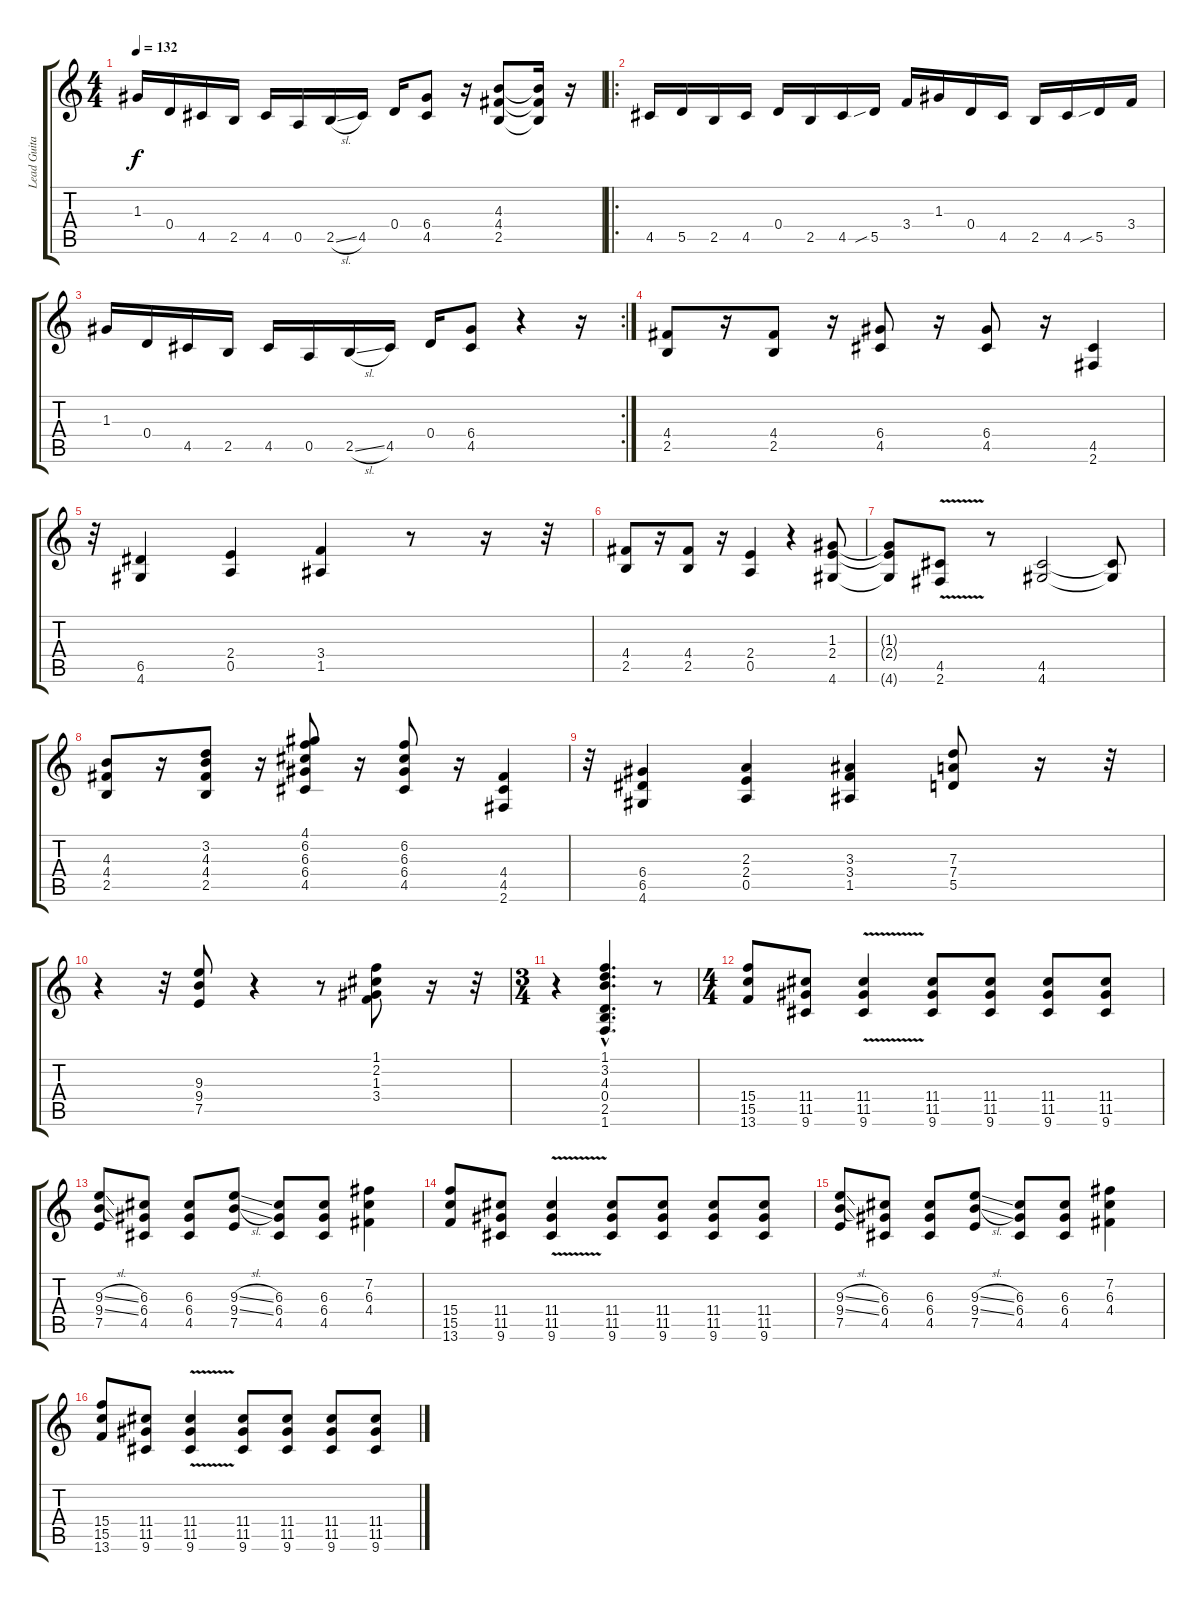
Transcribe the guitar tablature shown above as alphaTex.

\track ("Lead Guitar" "Lead Guita") {instrument distortionguitar}
\staff {score tabs}
\tuning (E4 B3 G3 D3 A2 E2) {hide}
\ts (4 4)
\tempo 132
\clef g2
\ks c
1.3.16{dy f} 0.4.16 4.5.16 2.5.16 4.5.16 0.5.16 2.5{sl}.16 4.5.16 0.4.16 (6.4 4.5).8 r.16 (4.3 4.4 2.5).8 (4.3{t} 4.4{t} 2.5{t}).16 r.16 |
\ro
4.5.16 5.5.16 2.5.16 4.5.16 0.4.16 2.5.16 4.5.16 5.5{sib}.16 3.4.16 1.3.16 0.4.16 4.5.16 2.5.16 4.5.16 5.5{sib}.16 3.4.16 |
\rc 2
1.3.16 0.4.16 4.5.16 2.5.16 4.5.16 0.5.16 2.5{sl}.16 4.5.16 0.4.16 (6.4 4.5).8 r.4 r.16 |
(4.4 2.5).8 r.16 (4.4 2.5).8 r.16 (6.4 4.5).8 r.16 (6.4 4.5).8 r.16 (4.5 2.6).4 |
r.32 (6.5 4.6).4 (2.4 0.5).4 (3.4 1.5).4 r.8 r.16 r.32 |
(4.4 2.5).8 r.16 (4.4 2.5).8 r.16 (2.4 0.5).4 r.4 (1.3 2.4 4.6).8 |
(1.3{t} 2.4{t} 4.6{t}).8 (4.5 2.6{v}).8 r.8 (4.5 4.6).2 (4.5{t} 4.6{t}).8 |
(4.3 4.4 2.5).8 r.16 (3.2 4.3 4.4 2.5).8 r.16 (4.1 6.2 6.3 6.4 4.5).8 r.16 (6.2 6.3 6.4 4.5).8 r.16 (4.4 4.5 2.6).4 |
r.32 (6.4 6.5 4.6).4 (2.3 2.4 0.5).4 (3.3 3.4 1.5).4 (7.3 7.4 5.5).8 r.16 r.32 |
r.4 r.32 (9.3 9.4 7.5).8 r.4 r.8 (1.1 2.2 1.3 3.4).8 r.16 r.32 |
\ts (3 4)
r.4 (1.1{hac} 3.2{hac} 4.3{hac} 0.4{hac} 2.5{hac} 1.6{hac}).4{d} r.8 |
\ts (4 4)
(15.4 15.5 13.6).8 (11.4 11.5 9.6).8 (11.4 11.5 9.6{v}).4 (11.4 11.5 9.6).8 (11.4 11.5 9.6).8 (11.4 11.5 9.6).8 (11.4 11.5 9.6).8 |
(9.3{sl} 9.4{sl} 7.5).8 (6.3 6.4 4.5).8 (6.3 6.4 4.5).8 (9.3{sl} 9.4{sl} 7.5).8 (6.3 6.4 4.5).8 (6.3 6.4 4.5).8 (7.2 6.3 4.4).4 |
(15.4 15.5 13.6).8 (11.4 11.5 9.6).8 (11.4 11.5 9.6{v}).4 (11.4 11.5 9.6).8 (11.4 11.5 9.6).8 (11.4 11.5 9.6).8 (11.4 11.5 9.6).8 |
(9.3{sl} 9.4{sl} 7.5).8 (6.3 6.4 4.5).8 (6.3 6.4 4.5).8 (9.3{sl} 9.4{sl} 7.5).8 (6.3 6.4 4.5).8 (6.3 6.4 4.5).8 (7.2 6.3 4.4).4 |
(15.4 15.5 13.6).8 (11.4 11.5 9.6).8 (11.4 11.5 9.6{v}).4 (11.4 11.5 9.6).8 (11.4 11.5 9.6).8 (11.4 11.5 9.6).8 (11.4 11.5 9.6).8
